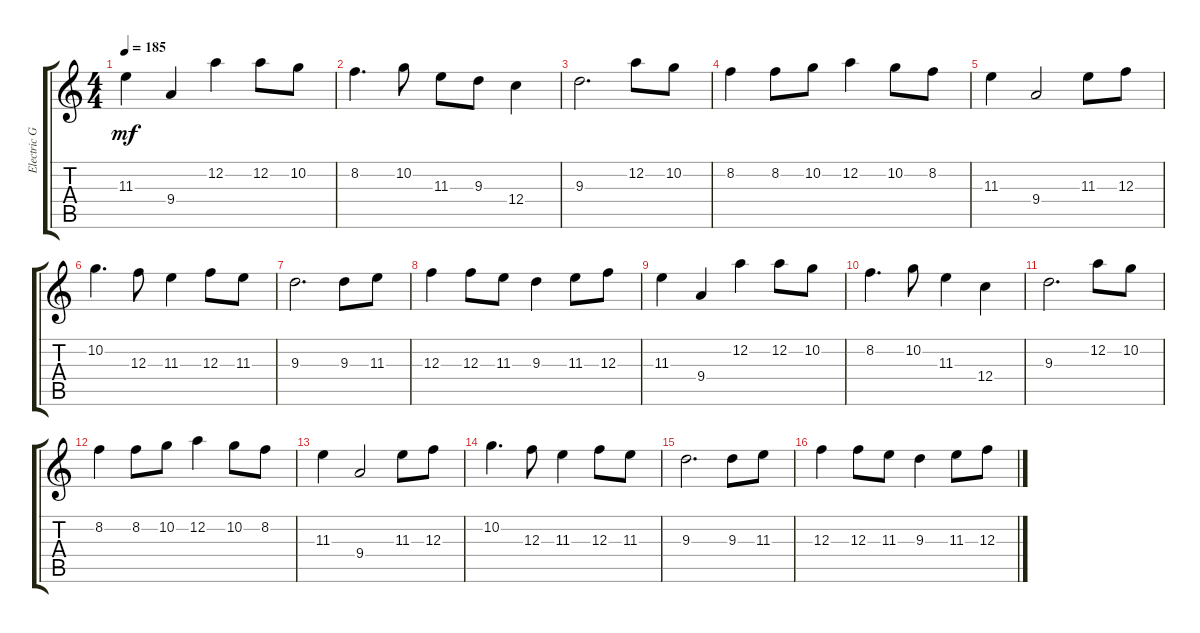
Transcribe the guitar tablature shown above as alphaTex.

\track ("Electric Guitar" "Electric G") {instrument distortionguitar}
\staff {score tabs}
\tuning (D4 A3 F3 C3 G2 D2) {hide}
\ts (4 4)
\tempo 185
\clef g2
\ks c
11.3.4{dy mf} 9.4.4 12.2.4 12.2.8 10.2.8 |
8.2.4{d} 10.2.8 11.3.8 9.3.8 12.4.4 |
9.3.2{d} 12.2.8 10.2.8 |
8.2.4 8.2.8 10.2.8 12.2.4 10.2.8 8.2.8 |
11.3.4 9.4.2 11.3.8 12.3.8 |
10.2.4{d} 12.3.8 11.3.4 12.3.8 11.3.8 |
9.3.2{d} 9.3.8 11.3.8 |
12.3.4 12.3.8 11.3.8 9.3.4 11.3.8 12.3.8 |
11.3.4 9.4.4 12.2.4 12.2.8 10.2.8 |
8.2.4{d} 10.2.8 11.3.4 12.4.4 |
9.3.2{d} 12.2.8 10.2.8 |
8.2.4 8.2.8 10.2.8 12.2.4 10.2.8 8.2.8 |
11.3.4 9.4.2 11.3.8 12.3.8 |
10.2.4{d} 12.3.8 11.3.4 12.3.8 11.3.8 |
9.3.2{d} 9.3.8 11.3.8 |
12.3.4 12.3.8 11.3.8 9.3.4 11.3.8 12.3.8
